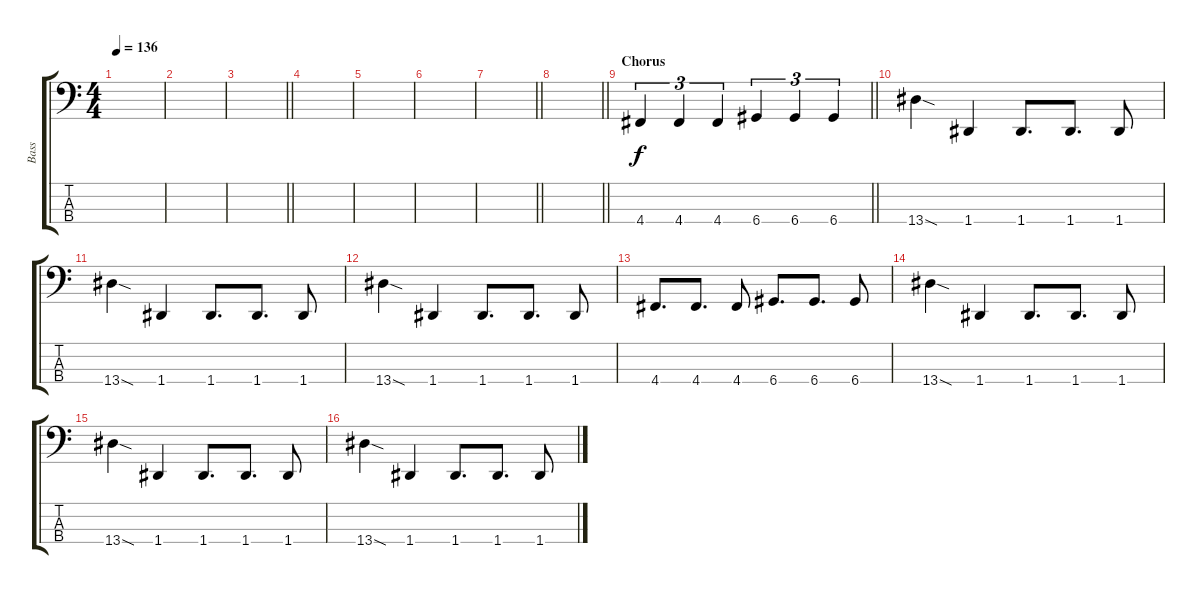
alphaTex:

\track ("Bass" "Bass") {instrument electricbassfinger}
\staff {score tabs}
\tuning (G2 D2 A1 D1) {hide}
\ts (4 4)
\tempo 136
\clef f4
\ks c
|
|
\barLineRight lightlight
|
|
|
|
\barLineRight lightlight
|
\barLineRight lightlight
|
\section ("" "Chorus")
\barLineRight lightlight
4.4.4{tu (3 2)} 4.4.4{tu (3 2)} 4.4.4{tu (3 2)} 6.4.4{tu (3 2)} 6.4.4{tu (3 2)} 6.4.4{tu (3 2)} |
13.4{sod}.4 1.4.4 1.4.8{d} 1.4.8{d} 1.4.8 |
13.4{sod}.4 1.4.4 1.4.8{d} 1.4.8{d} 1.4.8 |
13.4{sod}.4 1.4.4 1.4.8{d} 1.4.8{d} 1.4.8 |
4.4.8{d} 4.4.8{d} 4.4.8 6.4.8{d} 6.4.8{d} 6.4.8 |
13.4{sod}.4 1.4.4 1.4.8{d} 1.4.8{d} 1.4.8 |
13.4{sod}.4 1.4.4 1.4.8{d} 1.4.8{d} 1.4.8 |
13.4{sod}.4 1.4.4 1.4.8{d} 1.4.8{d} 1.4.8
